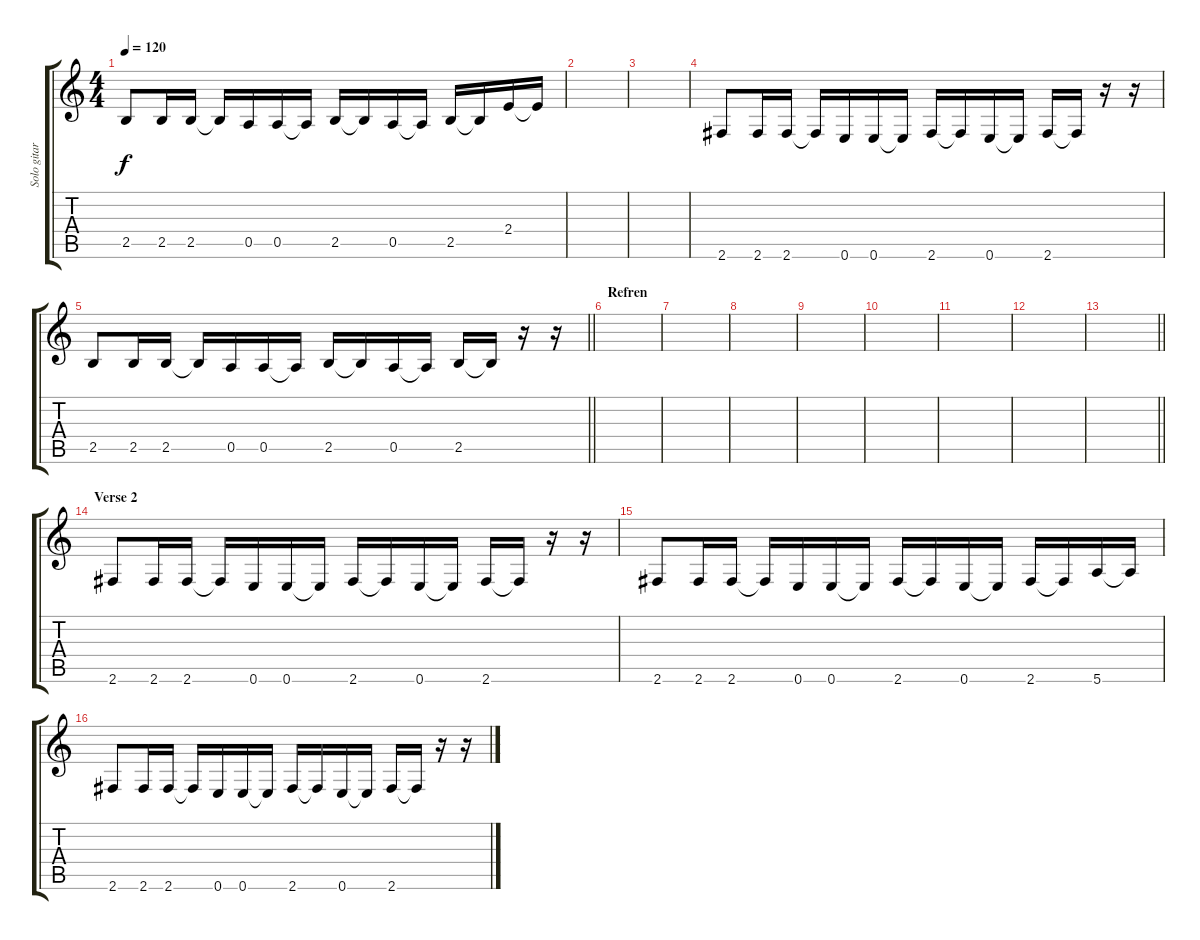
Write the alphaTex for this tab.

\track ("Solo gitara" "Solo gitar") {instrument distortionguitar}
\staff {score tabs}
\tuning (E4 B3 G3 D3 A2 E2) {hide}
\ts (4 4)
\tempo 120
\clef g2
\ks c
2.5.8{dy f} 2.5.16 2.5.16 2.5{t}.16 0.5.16 0.5.16 0.5{t}.16 2.5.16 2.5{t}.16 0.5.16 0.5{t}.16 2.5.16 2.5{t}.16 2.4.16 2.4{t}.16 |
|
|
2.6.8 2.6.16 2.6.16 2.6{t}.16 0.6.16 0.6.16 0.6{t}.16 2.6.16 2.6{t}.16 0.6.16 0.6{t}.16 2.6.16 2.6{t}.16 r.16 r.16 |
\barLineRight lightlight
2.5.8 2.5.16 2.5.16 2.5{t}.16 0.5.16 0.5.16 0.5{t}.16 2.5.16 2.5{t}.16 0.5.16 0.5{t}.16 2.5.16 2.5{t}.16 r.16 r.16 |
\section ("" "Refren ")
|
|
|
|
|
|
|
\barLineRight lightlight
|
\section ("" "Verse 2")
2.6.8 2.6.16 2.6.16 2.6{t}.16 0.6.16 0.6.16 0.6{t}.16 2.6.16 2.6{t}.16 0.6.16 0.6{t}.16 2.6.16 2.6{t}.16 r.16 r.16 |
2.6.8 2.6.16 2.6.16 2.6{t}.16 0.6.16 0.6.16 0.6{t}.16 2.6.16 2.6{t}.16 0.6.16 0.6{t}.16 2.6.16 2.6{t}.16 5.6.16 5.6{t}.16 |
2.6.8 2.6.16 2.6.16 2.6{t}.16 0.6.16 0.6.16 0.6{t}.16 2.6.16 2.6{t}.16 0.6.16 0.6{t}.16 2.6.16 2.6{t}.16 r.16 r.16
